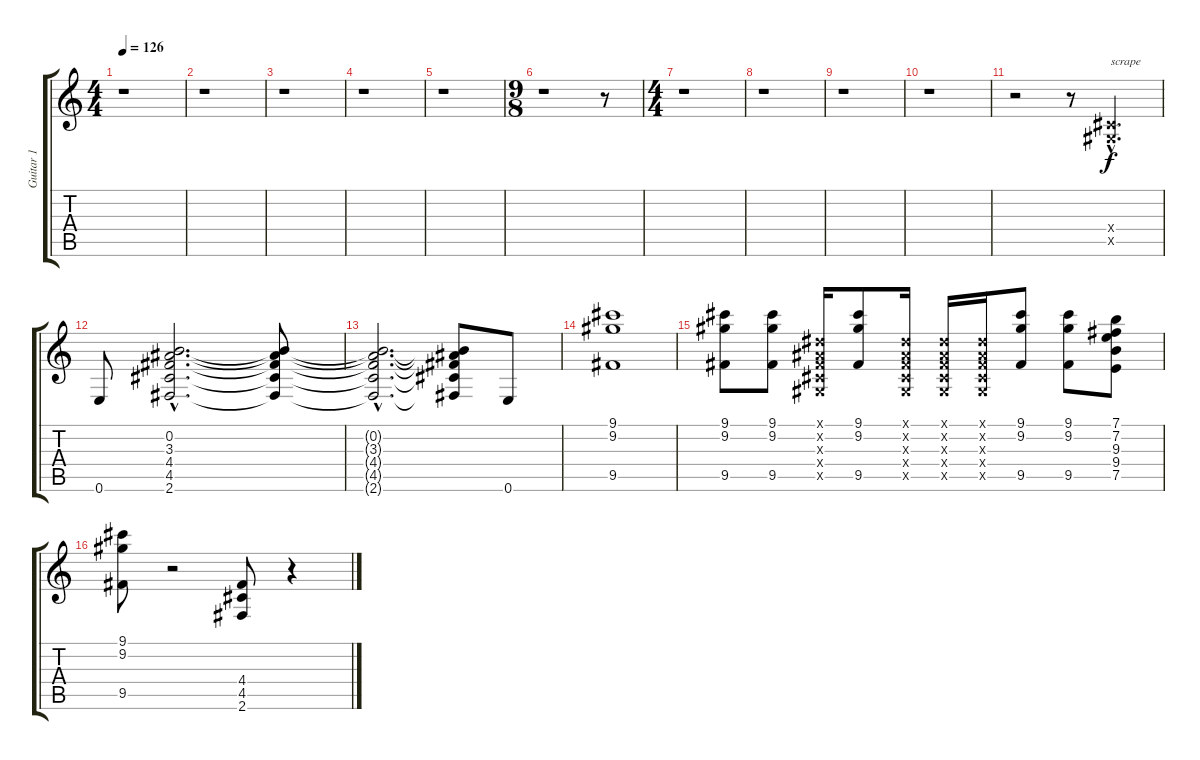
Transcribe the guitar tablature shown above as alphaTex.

\track ("Guitar 1" "Guitar 1") {instrument overdrivenguitar}
\staff {score tabs}
\tuning (E4 B3 G3 D3 A2 E2) {hide}
\ts (4 4)
\tempo 126
\clef g2
\ks c
r.1{dy f} |
r.1 |
r.1 |
r.1 |
r.1 |
\ts (9 8)
r.1 r.8 |
\ts (4 4)
r.1 |
r.1 |
r.1 |
r.1 |
r.2 r.8 (-1.4{hac x} -1.5{hac x}).4{d txt "scrape"} |
0.6.8 (0.2{hac} 3.3{hac} 4.4{hac} 4.5{hac} 2.6{hac}).2{d} (0.2{t} 3.3{t} 4.4{t} 4.5{t} 2.6{t}).8 |
(0.2{hac t} 3.3{hac t} 4.4{hac t} 4.5{hac t} 2.6{hac t}).2{d} (0.2{t} 3.3{t} 4.4{t} 4.5{t} 2.6{t}).8 0.6.8 |
(9.1 9.2 9.5).1 |
(9.1 9.2 9.5).8 (9.1 9.2 9.5).8 (-1.1{x} -1.2{x} -1.3{x} -1.4{x} -1.5{x}).16 (9.1 9.2 9.5).8 (-1.1{x} -1.2{x} -1.3{x} -1.4{x} -1.5{x}).16 (-1.1{x} -1.2{x} -1.3{x} -1.4{x} -1.5{x}).16 (-1.1{x} -1.2{x} -1.3{x} -1.4{x} -1.5{x}).16 (9.1 9.2 9.5).8 (9.1 9.2 9.5).8 (7.1 7.2 9.3 9.4 7.5).8 |
(9.1 9.2 9.5).8 r.2 (4.4 4.5 2.6).8 r.4
